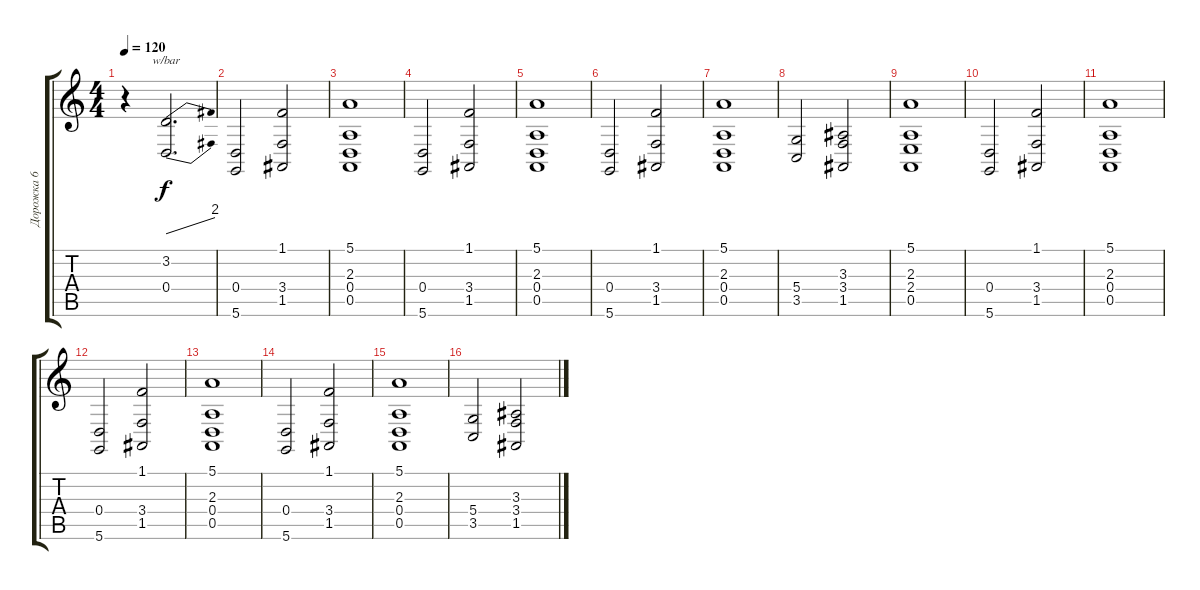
\track ("Дорожка 6" "Дорожка 6") {instrument pad4choir}
\staff {score tabs}
\tuning (E4 B3 G3 D3 A2 D2) {hide}
\ts (4 4)
\tempo 120
\clef g2
\ks c
r.4{dy f} (3.2 0.4).2{d tbe (dive default 0 0 60 8) volume 16 instrument reversecymbal} |
(0.4 5.6).2{volume 13 instrument pad4choir} (1.1 3.4 1.5).2 |
(5.1 2.3 0.4 0.5).1 |
(0.4 5.6).2 (1.1 3.4 1.5).2 |
(5.1 2.3 0.4 0.5).1 |
(0.4 5.6).2 (1.1 3.4 1.5).2 |
(5.1 2.3 0.4 0.5).1 |
(5.4 3.5).2 (3.3 3.4 1.5).2 |
(5.1 2.3 2.4 0.5).1 |
(0.4 5.6).2 (1.1 3.4 1.5).2 |
(5.1 2.3 0.4 0.5).1 |
(0.4 5.6).2 (1.1 3.4 1.5).2 |
(5.1 2.3 0.4 0.5).1 |
(0.4 5.6).2 (1.1 3.4 1.5).2 |
(5.1 2.3 0.4 0.5).1 |
(5.4 3.5).2 (3.3 3.4 1.5).2
